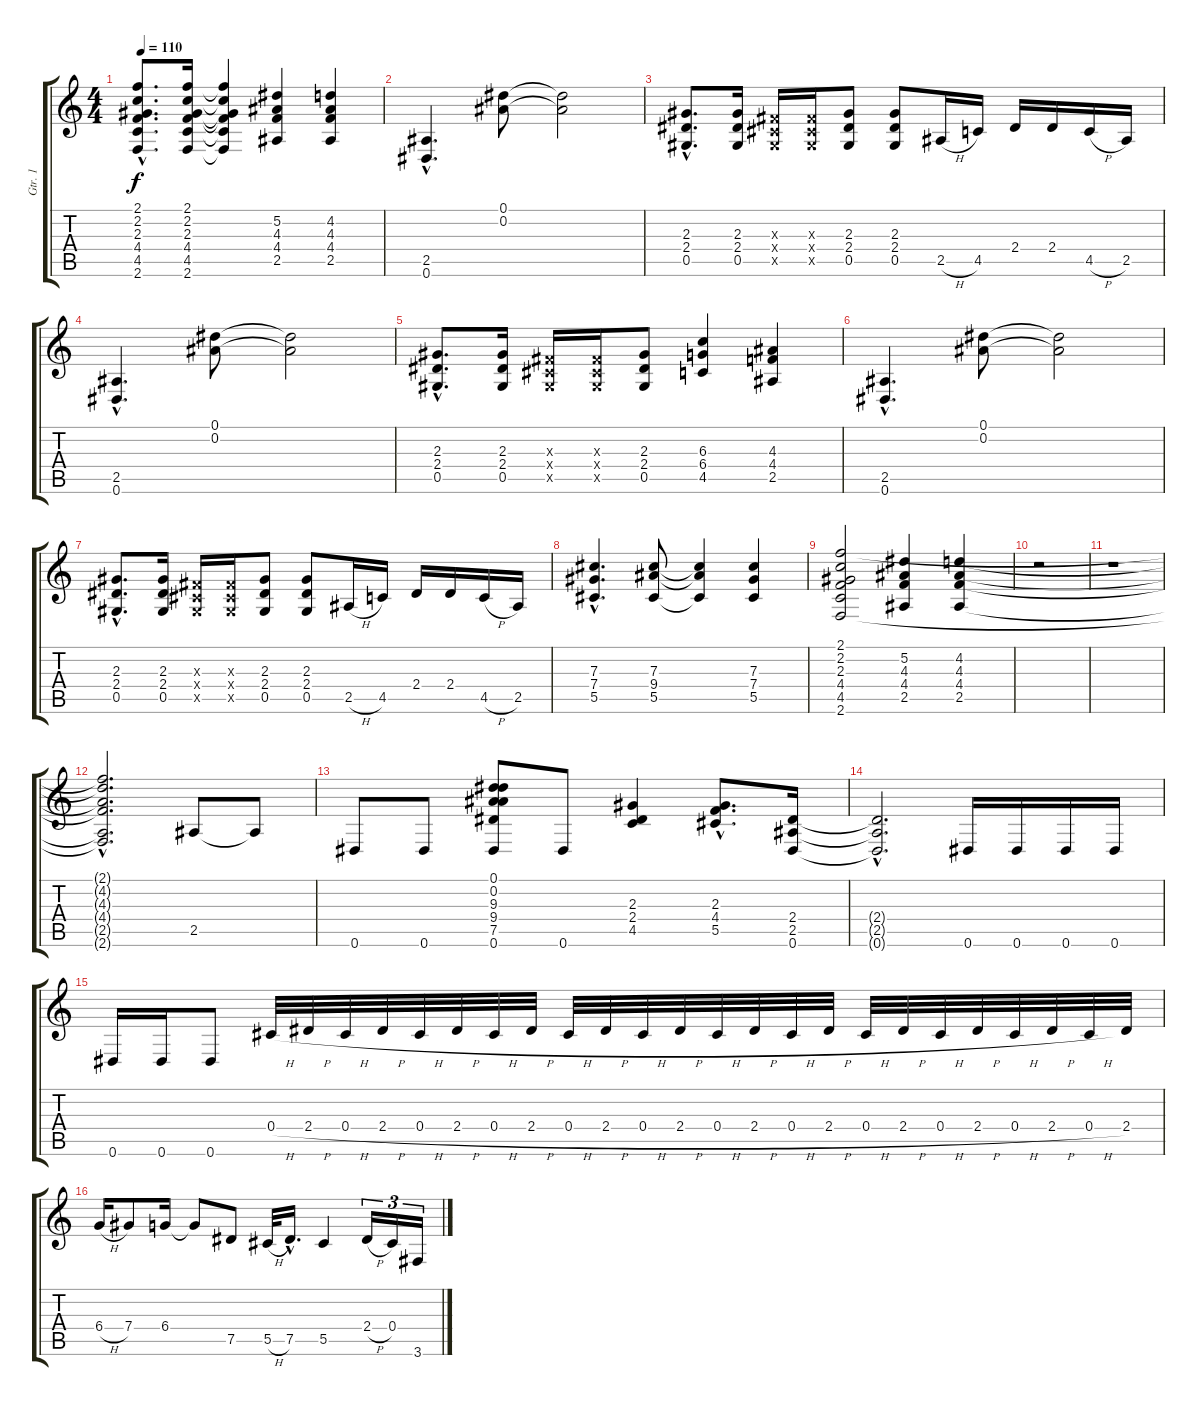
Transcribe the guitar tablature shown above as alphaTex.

\track ("Gtr. 1" "Gtr. 1") {instrument distortionguitar}
\staff {score tabs}
\tuning (Eb4 Bb3 Gb3 Db3 Ab2 Eb2) {hide}
\ts (4 4)
\tempo 110
\clef g2
\ks c
(2.1{hac} 2.2{hac} 2.3{hac} 4.4{hac} 4.5{hac} 2.6{hac}).8{d dy f} (2.1 2.2 2.3 4.4 4.5 2.6).16 (2.1{t} 2.2{t} 2.3{t} 4.4{t} 4.5{t} 2.6{t}).4 (5.2 4.3 4.4 2.5).4 (4.2 4.3 4.4 2.5).4 |
(2.5{hac} 0.6{hac}).4{d} (0.1 0.2).8 (0.1{t} 0.2{t}).2 |
(2.3{hac} 2.4{hac} 0.5{hac}).8{d} (2.3 2.4 0.5).16 (0.3{x} 0.4{x} 0.5{x}).16 (0.3{x} 0.4{x} 0.5{x}).16 (2.3 2.4 0.5).8 (2.3 2.4 0.5).8 2.5{h}.16 4.5.16 2.4.16 2.4.16 4.5{h}.16 2.5.16 |
(2.5{hac} 0.6{hac}).4{d} (0.1 0.2).8 (0.1{t} 0.2{t}).2 |
(2.3{hac} 2.4{hac} 0.5{hac}).8{d} (2.3 2.4 0.5).16 (0.3{x} 0.4{x} 0.5{x}).16 (0.3{x} 0.4{x} 0.5{x}).16 (2.3 2.4 0.5).8 (6.3 6.4 4.5).4 (4.3 4.4 2.5).4 |
(2.5{hac} 0.6{hac}).4{d} (0.1 0.2).8 (0.1{t} 0.2{t}).2 |
(2.3{hac} 2.4{hac} 0.5{hac}).8{d} (2.3 2.4 0.5).16 (0.3{x} 0.4{x} 0.5{x}).16 (0.3{x} 0.4{x} 0.5{x}).16 (2.3 2.4 0.5).8 (2.3 2.4 0.5).8 2.5{h}.16 4.5.16 2.4.16 2.4.16 4.5{h}.16 2.5.16 |
(7.3{hac} 7.4{hac} 5.5{hac}).4{d} (7.3 9.4 5.5).8 (7.3{t} 9.4{t} 5.5{t}).4 (7.3 7.4 5.5).4 |
(2.1 2.2 2.3 4.4 4.5 2.6).2 (5.2 4.3 4.4 2.5).4 (4.2 4.3 4.4 2.5).4 |
r.1 |
r.1 |
(2.1{hac t} 4.2{hac t} 4.3{hac t} 4.4{hac t} 2.5{hac t} 2.6{hac t}).2{d} 2.5.8 2.5{t}.8 |
0.6.8 0.6.8 (0.1 0.2 9.3 9.4 7.5 0.6).8 0.6.8 (2.3 2.4 4.5).4 (2.3{hac} 4.4{hac} 5.5{hac}).8{d} (2.4 2.5 0.6).16 |
(2.4{hac t} 2.5{hac t} 0.6{hac t}).2{d} 0.6.16 0.6.16 0.6.16 0.6.16 |
0.6.16 0.6.16 0.6.8 0.4{h}.32 2.4{h}.32 0.4{h}.32 2.4{h}.32 0.4{h}.32 2.4{h}.32 0.4{h}.32 2.4{h}.32 0.4{h}.32 2.4{h}.32 0.4{h}.32 2.4{h}.32 0.4{h}.32 2.4{h}.32 0.4{h}.32 2.4{h}.32 0.4{h}.32 2.4{h}.32 0.4{h}.32 2.4{h}.32 0.4{h}.32 2.4{h}.32 0.4{h}.32 2.4.32 |
6.4{h}.16 7.4.8 6.4.16 6.4{t}.8 7.5.8 5.5{h}.32 7.5{hac}.16{d} 5.5.4 2.4{h}.16{tu (3 2)} 0.4.16{tu (3 2)} 3.6.16{tu (3 2)}
